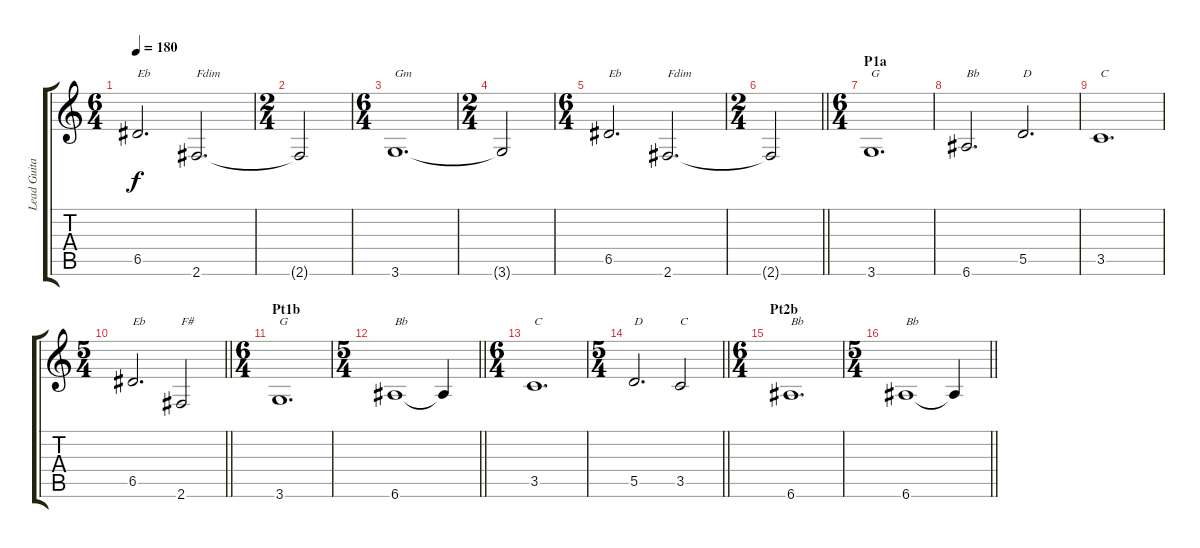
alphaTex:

\track ("Lead Guitar" "Lead Guita") {instrument acousticguitarsteel}
\staff {score tabs}
\tuning (E4 B3 G3 D3 A2 E2) {hide}
\ts (6 4)
\tempo 180
\clef g2
\ks c
6.5.2{d txt "Eb" dy f} 2.6.2{d txt "Fdim"} |
\ts (2 4)
2.6{t}.2 |
\ts (6 4)
3.6.1{d txt "Gm"} |
\ts (2 4)
3.6{t}.2 |
\ts (6 4)
6.5.2{d txt "Eb"} 2.6.2{d txt "Fdim"} |
\ts (2 4)
\barLineRight lightlight
2.6{t}.2 |
\ts (6 4)
\section ("" "P1a")
3.6.1{d txt "G"} |
6.6.2{d txt "Bb"} 5.5.2{d txt "D"} |
3.5.1{d txt "C"} |
\ts (5 4)
\barLineRight lightlight
6.5.2{d txt "Eb"} 2.6.2{txt "F#"} |
\ts (6 4)
\section ("" "Pt1b")
3.6.1{d txt "G"} |
\ts (5 4)
\barLineRight lightlight
6.6.1{txt "Bb"} 6.6{t}.4 |
\ts (6 4)
3.5.1{d txt "C"} |
\ts (5 4)
\barLineRight lightlight
5.5.2{d txt "D"} 3.5.2{txt "C"} |
\ts (6 4)
\section ("" "Pt2b")
6.6.1{d txt "Bb"} |
\ts (5 4)
\barLineRight lightlight
6.6.1{txt "Bb"} 6.6{t}.4
